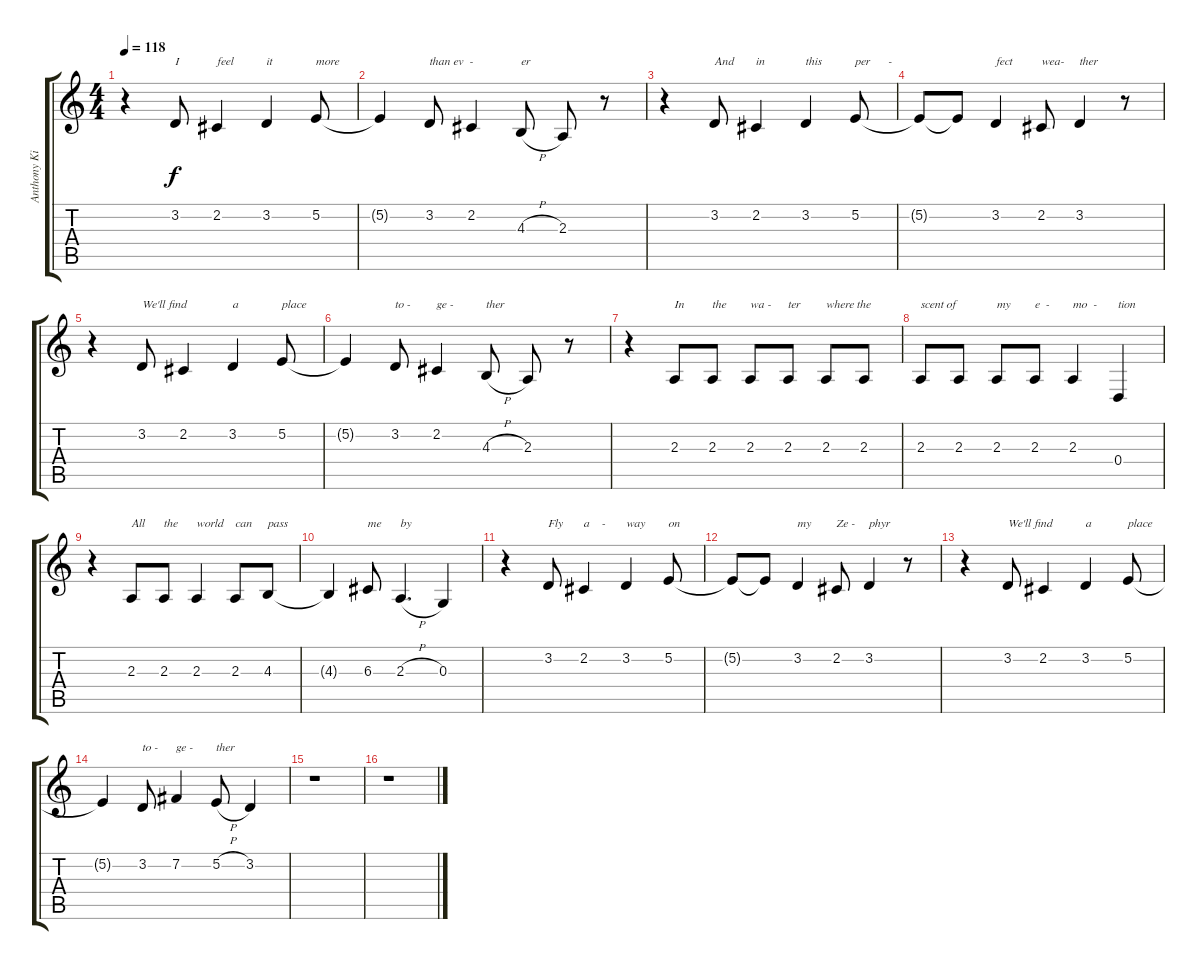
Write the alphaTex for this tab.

\track ("Anthony Kiedis" "Anthony Ki") {instrument tenorsax}
\staff {score tabs}
\tuning (E4 B3 G3 D3 A2 E2) {hide}
\ts (4 4)
\tempo 118
\clef g2
\ks c
r.4{dy f} 3.2.8{txt "I"} 2.2.4{txt "feel"} 3.2.4{txt "it"} 5.2.8{txt "more"} |
5.2{t}.4 3.2.8{txt "than ev  -"} 2.2.4 4.3{h}.8{txt "er"} 2.3.8 r.8 |
r.4 3.2.8{txt "And"} 2.2.4{txt "in"} 3.2.4{txt "this"} 5.2.8{txt "per      -"} |
5.2{t}.8 5.2{t}.8 3.2.4{txt "fect"} 2.2.8{txt "wea-"} 3.2.4{txt "ther"} r.8 |
r.4 3.2.8{txt "We'll find"} 2.2.4 3.2.4{txt "a"} 5.2.8{txt "place"} |
5.2{t}.4 3.2.8{txt "to -"} 2.2.4{txt "ge -"} 4.3{h}.8{txt "ther"} 2.3.8 r.8 |
r.4 2.3.8{txt "In"} 2.3.8{txt "the"} 2.3.8{txt "wa -"} 2.3.8{txt "ter"} 2.3.8{txt "where the"} 2.3.8 |
2.3.8{txt "scent of"} 2.3.8 2.3.8{txt "my"} 2.3.8{txt "e  -"} 2.3.4{txt "mo  -"} 0.4.4{txt "tion"} |
r.4 2.3.8{txt "All"} 2.3.8{txt "the"} 2.3.4{txt "world"} 2.3.8{txt "can"} 4.3.8{txt "pass"} |
4.3{t}.4 6.3.8{txt "me"} 2.3{h}.4{d txt "by"} 0.3.4 |
r.4 3.2.8{txt "Fly"} 2.2.4{txt "a    -"} 3.2.4{txt "way"} 5.2.8{txt "on"} |
5.2{t}.8 5.2{t}.8 3.2.4{txt "my"} 2.2.8{txt "Ze -"} 3.2.4{txt "phyr"} r.8 |
r.4 3.2.8{txt "We'll find"} 2.2.4 3.2.4{txt "a"} 5.2.8{txt "place"} |
5.2{t}.4 3.2.8{txt "to -"} 7.2.4{txt "ge -"} 5.2{h}.8{txt "ther"} 3.2.4 |
r.1 |
r.1
